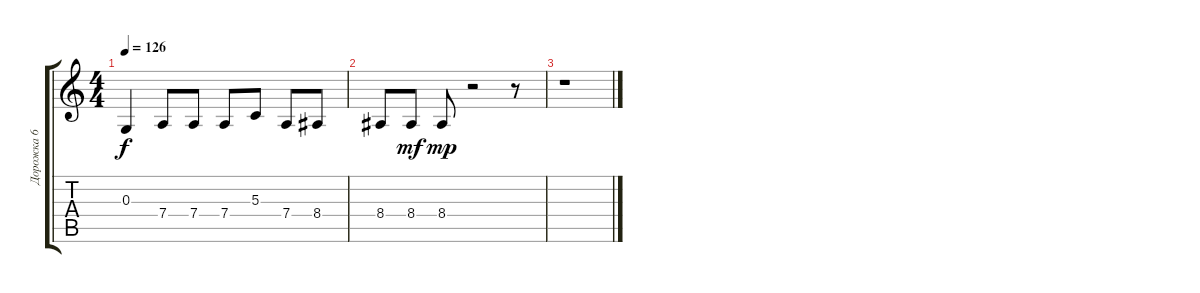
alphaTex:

\track ("Дорожка 6" "Дорожка 6") {instrument oboe}
\staff {score tabs}
\tuning (E4 B3 G3 D3 A2 E2) {hide}
\ts (4 4)
\tempo 126
\clef g2
\ks c
0.3{t}.4{dy f} 7.4.8 7.4.8 7.4.8 5.3.8 7.4.8 8.4.8 |
8.4.8 8.4.8{dy mf} 8.4.8{dy mp} r.2 r.8 |
r.1
